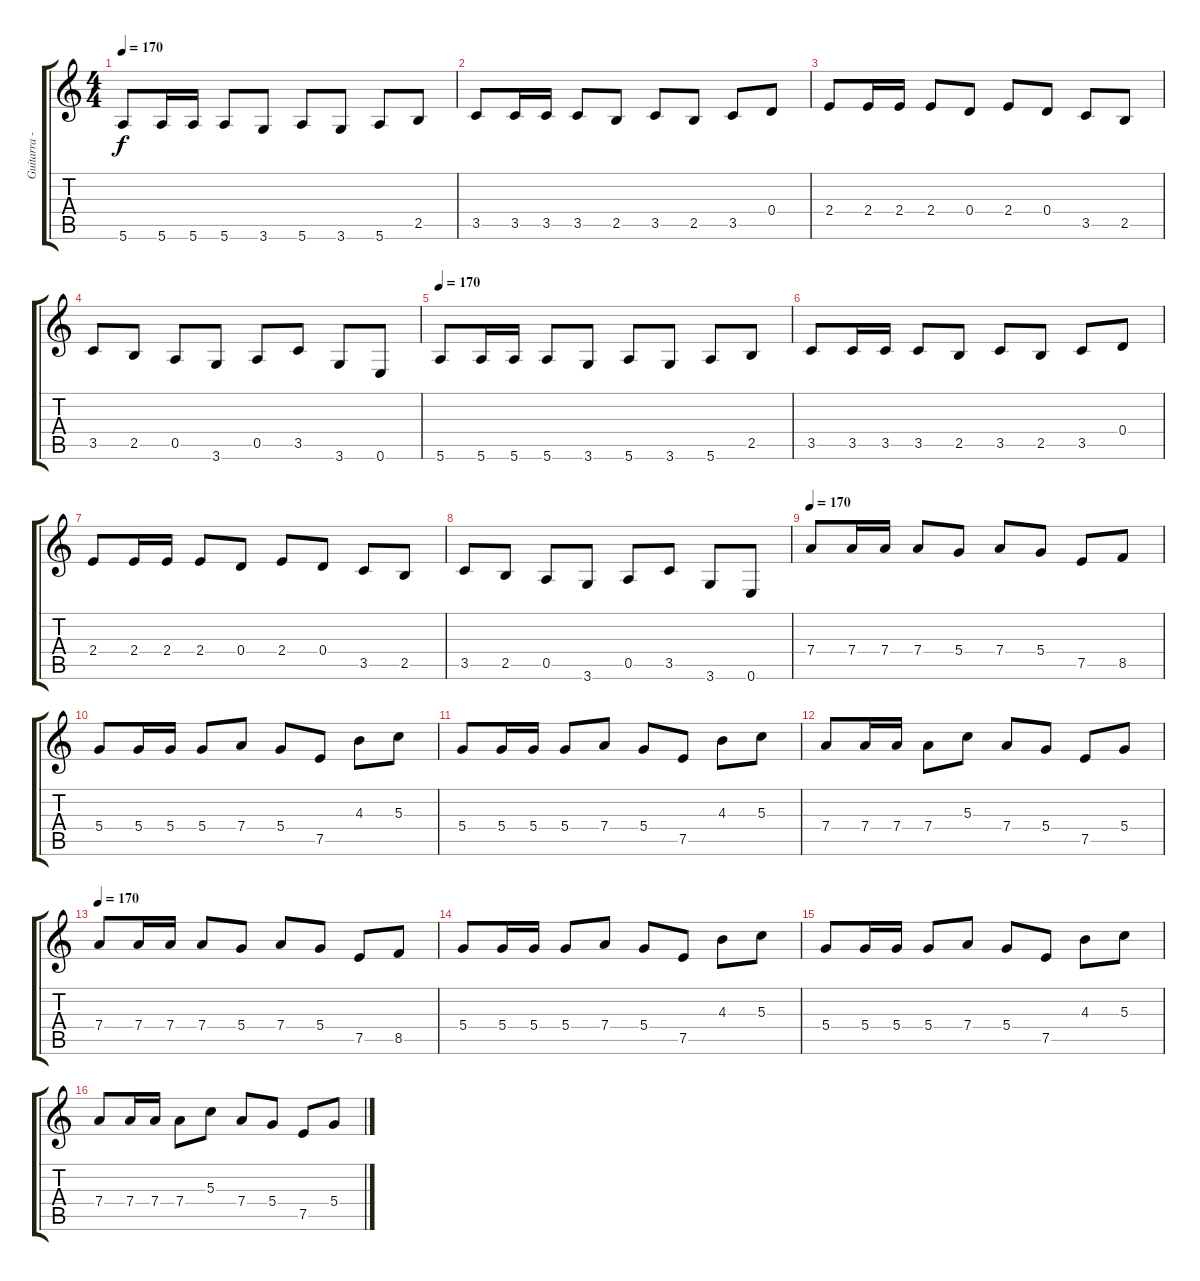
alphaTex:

\track ("Guitarra - Fabiel" "Guitarra -") {instrument distortionguitar}
\staff {score tabs}
\tuning (E4 B3 G3 D3 A2 E2) {hide}
\ts (4 4)
\tempo 170
\clef g2
\ks c
5.6.8{dy f} 5.6.16 5.6.16 5.6.8 3.6.8 5.6.8 3.6.8 5.6.8 2.5.8 |
3.5.8 3.5.16 3.5.16 3.5.8 2.5.8 3.5.8 2.5.8 3.5.8 0.4.8 |
2.4.8 2.4.16 2.4.16 2.4.8 0.4.8 2.4.8 0.4.8 3.5.8 2.5.8 |
3.5.8 2.5.8 0.5.8 3.6.8 0.5.8 3.5.8 3.6.8 0.6.8 |
\tempo 170
5.6.8 5.6.16 5.6.16 5.6.8 3.6.8 5.6.8 3.6.8 5.6.8 2.5.8 |
3.5.8 3.5.16 3.5.16 3.5.8 2.5.8 3.5.8 2.5.8 3.5.8 0.4.8 |
2.4.8 2.4.16 2.4.16 2.4.8 0.4.8 2.4.8 0.4.8 3.5.8 2.5.8 |
3.5.8 2.5.8 0.5.8 3.6.8 0.5.8 3.5.8 3.6.8 0.6.8 |
\tempo 170
7.4.8 7.4.16 7.4.16 7.4.8 5.4.8 7.4.8 5.4.8 7.5.8 8.5.8 |
5.4.8 5.4.16 5.4.16 5.4.8 7.4.8 5.4.8 7.5.8 4.3.8 5.3.8 |
5.4.8 5.4.16 5.4.16 5.4.8 7.4.8 5.4.8 7.5.8 4.3.8 5.3.8 |
7.4.8 7.4.16 7.4.16 7.4.8 5.3.8 7.4.8 5.4.8 7.5.8 5.4.8 |
\tempo 170
7.4.8 7.4.16 7.4.16 7.4.8 5.4.8 7.4.8 5.4.8 7.5.8 8.5.8 |
5.4.8 5.4.16 5.4.16 5.4.8 7.4.8 5.4.8 7.5.8 4.3.8 5.3.8 |
5.4.8 5.4.16 5.4.16 5.4.8 7.4.8 5.4.8 7.5.8 4.3.8 5.3.8 |
7.4.8 7.4.16 7.4.16 7.4.8 5.3.8 7.4.8 5.4.8 7.5.8 5.4.8
